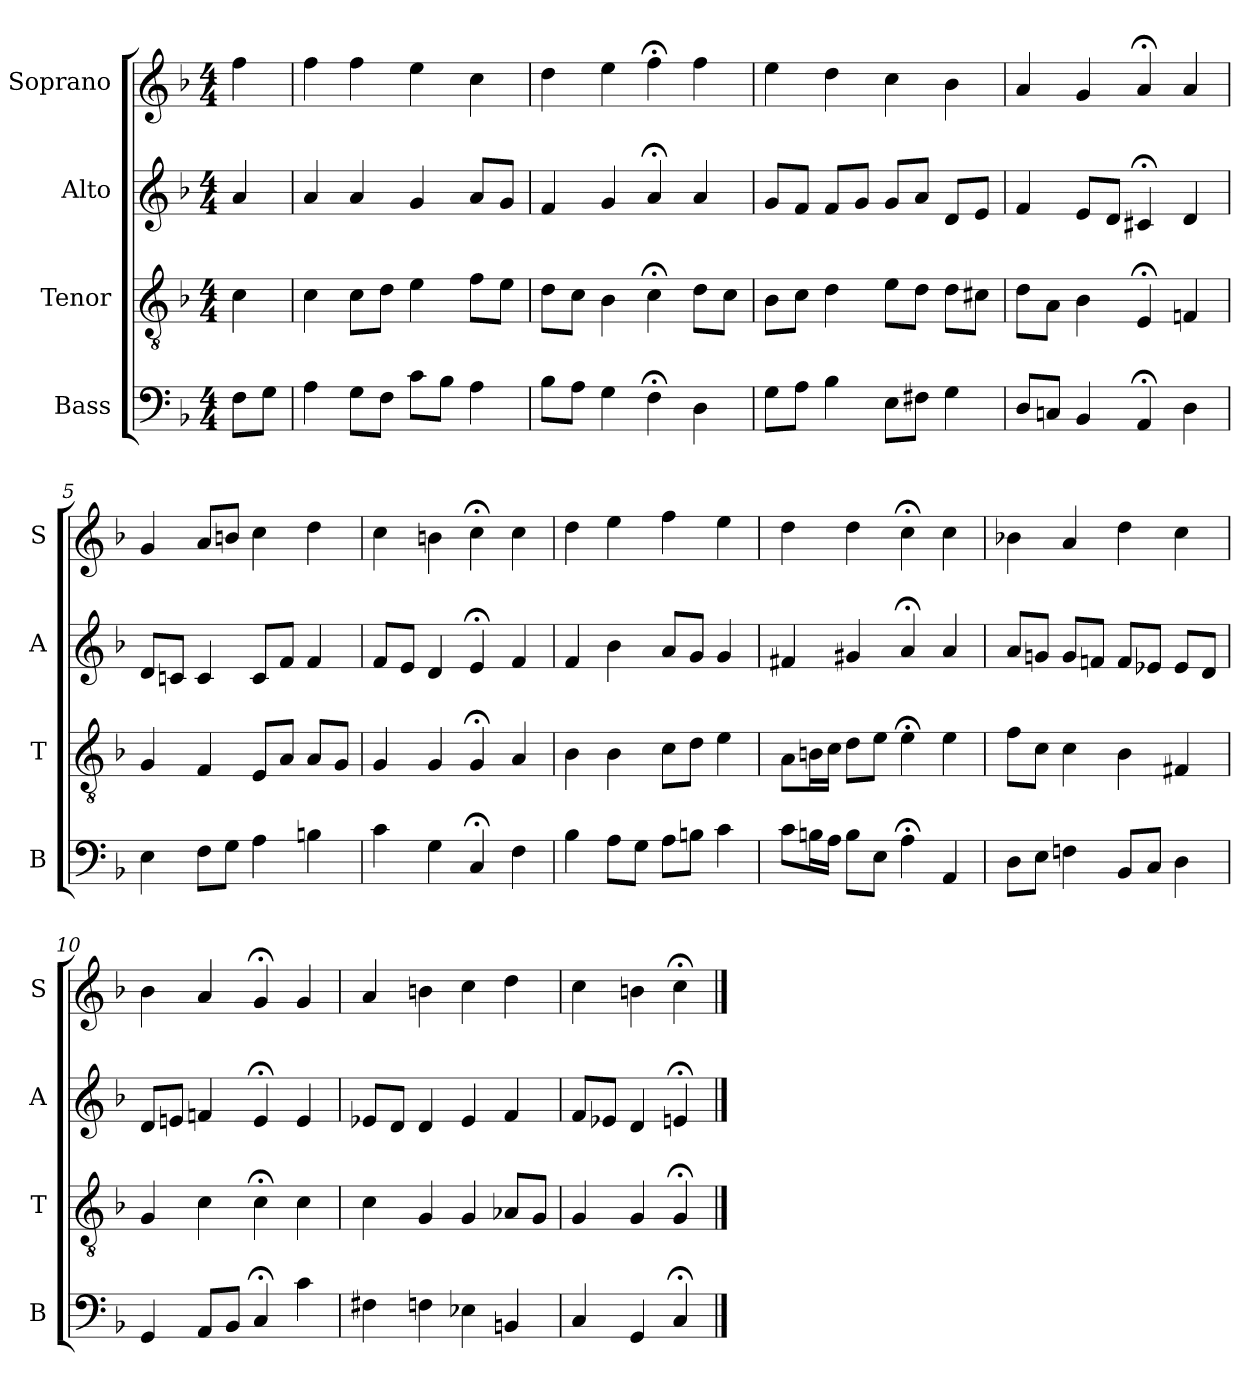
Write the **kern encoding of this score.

**kern	**kern	**kern	**kern
*part4	*part3	*part2	*part1
*staff4	*staff3	*staff2	*staff1
*I"Bass	*I"Tenor	*I"Alto	*I"Soprano
*I'B	*I'T	*I'A	*I'S
*clefF4	*clefGv2	*clefG2	*clefG2
*k[b-]	*k[b-]	*k[b-]	*k[b-]
*C:mix	*C:mix	*C:mix	*C:mix
*M4/4	*M4/4	*M4/4	*M4/4
*MM100	*MM100	*MM100	*MM100
=	=	=	=
8FL	4c	4a	4ff
8GJ	.	.	.
=1	=1	=1	=1
4A	4c	4a	4ff
8GL	8cL	4a	4ff
8FJ	8dJ	.	.
8cL	4e	4g	4ee
8B-J	.	.	.
4A	8fL	8aL	4cc
.	8eJ	8gJ	.
=2	=2	=2	=2
8B-L	8dL	4f	4dd
8AJ	8cJ	.	.
4G	4B-	4g	4ee
4F;<	4c;<	4a;<	4ff;<
4D	8dL	4a	4ff
.	8cJ	.	.
=3	=3	=3	=3
8GL	8B-L	8gL	4ee
8AJ	8cJ	8fJ	.
4B-	4d	8fL	4dd
.	.	8gJ	.
8EL	8eL	8gL	4cc
8F#XJ	8dJ	8aJ	.
4G	8dL	8dL	4b-
.	8c#XJ	8eJ	.
=4	=4	=4	=4
8DL	8dL	4f	4a
8CnJ	8AJ	.	.
4BB-	4B-	8eL	4g
.	.	8dJ	.
4AA;<	4E;<	4c#X;<	4a;<
4D	4Fn	4d	4a
=5	=5	=5	=5
4E	4G	8dL	4g
.	.	8cnJ	.
8FL	4F	4c	8aL
8GJ	.	.	8bnJ
4A	8EL	8cL	4cc
.	8AJ	8fJ	.
4Bn	8AL	4f	4dd
.	8GJ	.	.
=6	=6	=6	=6
4c	4G	8fL	4cc
.	.	8eJ	.
4G	4G	4d	4bn
4C;<	4G;<	4e;<	4cc;<
4F	4A	4f	4cc
=7	=7	=7	=7
4B-	4B-	4f	4dd
8AL	4B-	4b-	4ee
8GJ	.	.	.
8AL	8cL	8aL	4ff
8BnJ	8dJ	8gJ	.
4c	4e	4g	4ee
=8	=8	=8	=8
8cL	8AL	4f#X	4dd
16BnL	16BnL	.	.
16AJJ	16cJJ	.	.
8BL	8dL	4g#X	4dd
8EJ	8eJ	.	.
4A;<	4e;<	4a;<	4cc;<
4AA	4e	4a	4cc
=9	=9	=9	=9
8DL	8fL	8aL	4b-X
8EJ	8cJ	8gnJ	.
4Fn	4c	8gL	4a
.	.	8fnJ	.
8BB-L	4B-	8fL	4dd
8CJ	.	8e-XJ	.
4D	4F#X	8e-L	4cc
.	.	8dJ	.
=10	=10	=10	=10
4GG	4G	8dL	4b-
.	.	8enJ	.
8AAL	4c	4fn	4a
8BB-J	.	.	.
4C;<	4c;<	4e;<	4g;<
4c	4c	4e	4g
=11	=11	=11	=11
4F#X	4c	8e-XL	4a
.	.	8dJ	.
4Fn	4G	4d	4bn
4E-X	4G	4e-	4cc
4BBn	8A-XL	4f	4dd
.	8GJ	.	.
=12	=12	=12	=12
4C	4G	8fL	4cc
.	.	8e-XJ	.
4GG	4G	4d	4bn
4C;<	4G;<	4en;<	4cc;<
==	==	==	==
*-	*-	*-	*-
